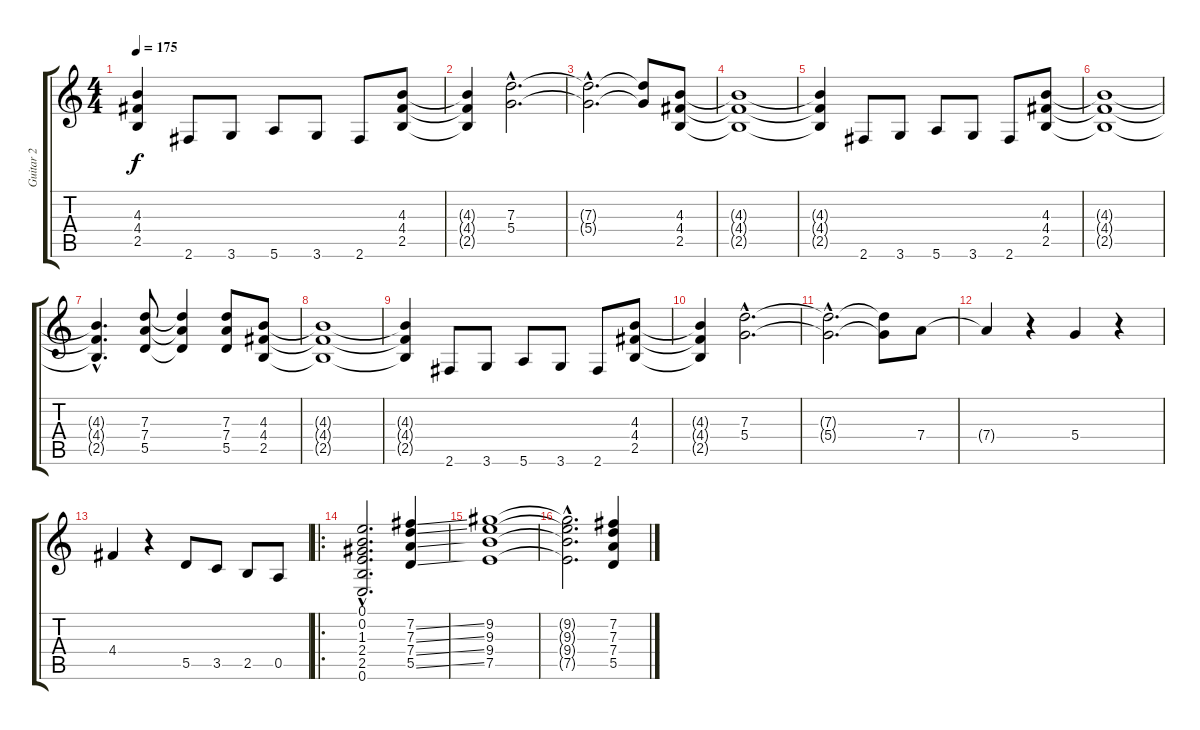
\track ("Guitar 2" "Guitar 2") {instrument distortionguitar}
\staff {score tabs}
\tuning (E4 B3 G3 D3 A2 E2) {hide}
\ts (4 4)
\tempo 175
\clef g2
\ks c
(4.3{t} 4.4{t} 2.5{t}).4{dy f} 2.6.8 3.6.8 5.6.8 3.6.8 2.6.8 (4.3 4.4 2.5).8 |
(4.3{t} 4.4{t} 2.5{t}).4 (7.3{hac} 5.4{hac}).2{d} |
(7.3{hac t} 5.4{hac t}).2{d} (7.3{t} 5.4{t}).8 (4.3 4.4 2.5).8 |
(4.3{t} 4.4{t} 2.5{t}).1 |
(4.3{t} 4.4{t} 2.5{t}).4 2.6.8 3.6.8 5.6.8 3.6.8 2.6.8 (4.3 4.4 2.5).8 |
(4.3{t} 4.4{t} 2.5{t}).1 |
(4.3{hac t} 4.4{hac t} 2.5{hac t}).4{d} (7.3 7.4 5.5).8 (7.3{t} 7.4{t} 5.5{t}).4 (7.3 7.4 5.5).8 (4.3 4.4 2.5).8 |
(4.3{t} 4.4{t} 2.5{t}).1 |
(4.3{t} 4.4{t} 2.5{t}).4 2.6.8 3.6.8 5.6.8 3.6.8 2.6.8 (4.3 4.4 2.5).8 |
(4.3{t} 4.4{t} 2.5{t}).4 (7.3{hac} 5.4{hac}).2{d} |
(7.3{hac t} 5.4{hac t}).2{d} (7.3{t} 5.4{t}).8 7.4.8 |
7.4{t}.4 r.4 5.4.4 r.4 |
4.4.4 r.4 5.5.8 3.5.8 2.5.8 0.5.8 |
\ro
(0.1{hac} 0.2{hac} 1.3{hac} 2.4{hac} 2.5{hac} 0.6{hac}).2{d} (7.2{ss} 7.3{ss} 7.4{ss} 5.5{ss}).4 |
(9.2 9.3 9.4 7.5).1 |
(9.2{hac t} 9.3{hac t} 9.4{hac t} 7.5{hac t}).2{d} (7.2{ss} 7.3{ss} 7.4{ss} 5.5{ss}).4
